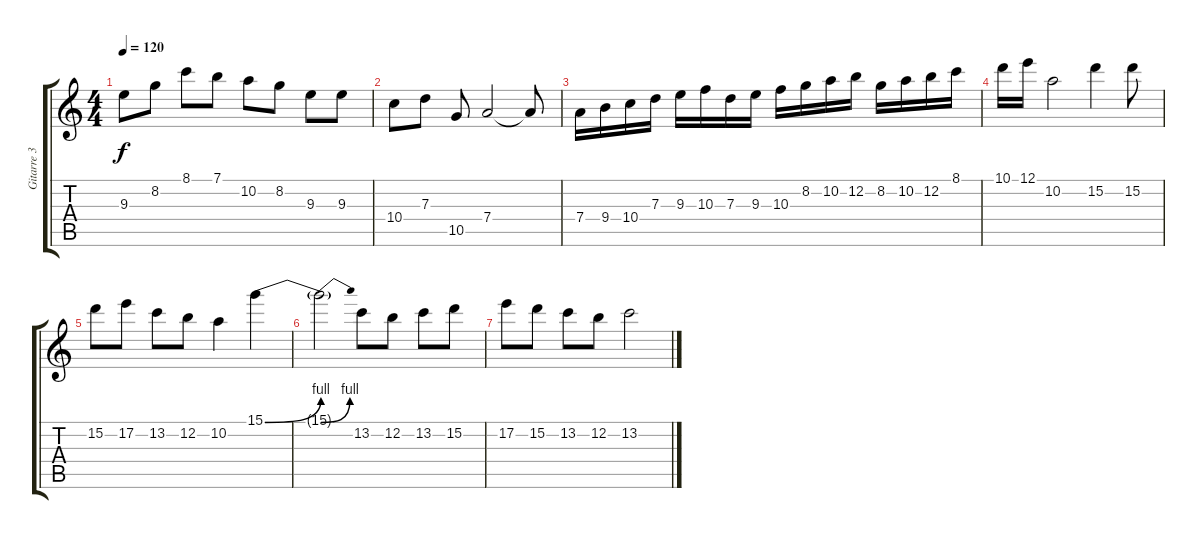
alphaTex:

\track ("Gitarre 3" "Gitarre 3") {instrument overdrivenguitar}
\staff {score tabs}
\tuning (E4 B3 G3 D3 A2 E2) {hide}
\ts (4 4)
\tempo 120
\clef g2
\ks c
9.3.8{dy f} 8.2.8 8.1.8 7.1.8 10.2.8 8.2.8 9.3.8 9.3.8 |
10.4.8 7.3.8 10.5.8 7.4.2 7.4{t}.8 |
7.4.16 9.4.16 10.4.16 7.3.16 9.3.16 10.3.16 7.3.16 9.3.16 10.3.16 8.2.16 10.2.16 12.2.16 8.2.16 10.2.16 12.2.16 8.1.16 |
10.1.16 12.1.16 10.2.2 15.2.4 15.2.8 |
15.2.8 17.2.8 13.2.8 12.2.8 10.2.4 15.1{be (bend 0 0 60 4)}.4 |
15.1{be (bend 0 0 60 4) t}.2 13.2.8 12.2.8 13.2.8 15.2.8 |
17.2.8 15.2.8 13.2.8 12.2.8 13.2.2
